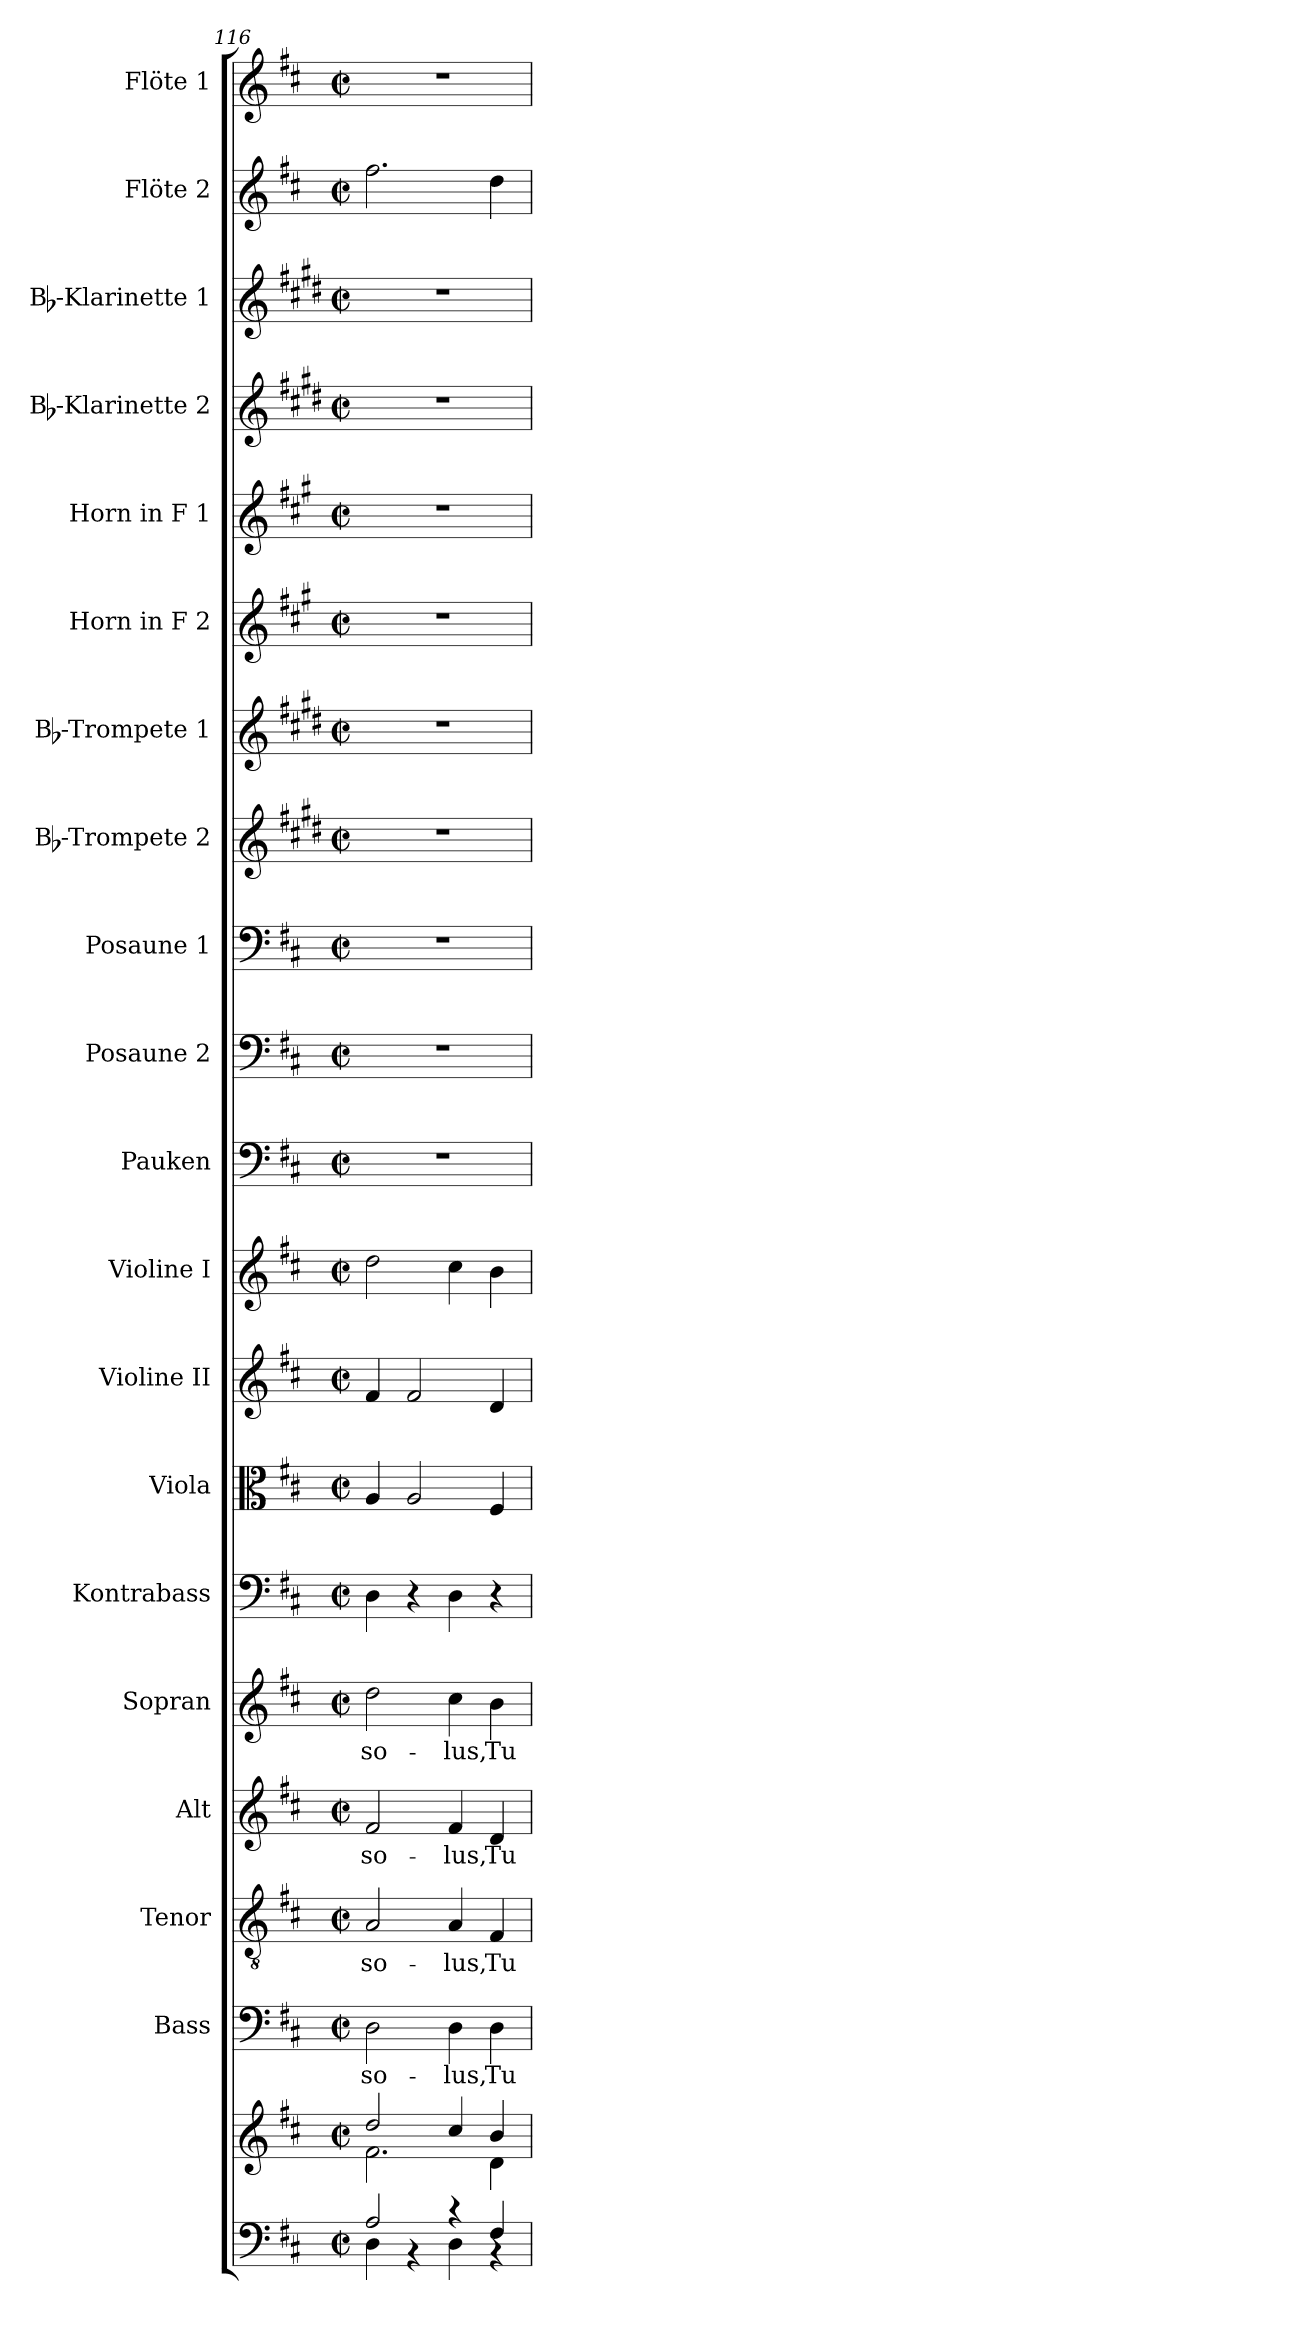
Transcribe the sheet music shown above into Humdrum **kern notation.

**kern	**kern	**kern	**text	**kern	**text	**kern	**text	**kern	**text	**kern	**kern	**kern	**kern	**kern	**kern	**kern	**kern	**kern	**kern	**kern	**kern	**kern	**kern	**kern
*part20	*part20	*part19	*part19	*part18	*part18	*part17	*part17	*part16	*part16	*part15	*part14	*part13	*part12	*part11	*part10	*part9	*part8	*part7	*part6	*part5	*part4	*part3	*part2	*part1
*staff21	*staff20	*staff19	*staff19	*staff18	*staff18	*staff17	*staff17	*staff16	*staff16	*staff15	*staff14	*staff13	*staff12	*staff11	*staff10	*staff9	*staff8	*staff7	*staff6	*staff5	*staff4	*staff3	*staff2	*staff1
*	*	*I"Bass	*	*I"Tenor	*	*I"Alt	*	*I"Sopran	*	*I"Kontrabass	*I"Viola	*I"Violine II	*I"Violine I	*I"Pauken	*I"Posaune 2	*I"Posaune 1	*I"Bb-Trompete 2	*I"Bb-Trompete 1	*I"Horn in F 2	*I"Horn in F 1	*I"Bb-Klarinette 2	*I"Bb-Klarinette 1	*I"Flöte 2	*I"Flöte 1
*	*	*I'B.	*	*I'T.	*	*I'A.	*	*I'S.	*	*I'Kb.	*I'Vla.	*I'Vl. II	*I'Vl. I	*I'Pk.	*I'Pos. 2	*I'Pos. 1	*I'Bb Trp. 2	*I'Bb Trp. 1	*	*	*I'Bb Kl. 2	*I'Bb Kl. 1	*I'Fl. 2	*I'Fl. 1
*clefF4	*clefG2	*clefF4	*	*clefGv2	*	*clefG2	*	*clefG2	*	*clefF4	*clefC3	*clefG2	*clefG2	*clefF4	*clefF4	*clefF4	*clefG2	*clefG2	*clefG2	*clefG2	*clefG2	*clefG2	*clefG2	*clefG2
*	*	*	*	*	*	*	*	*	*	*ITrd7c12	*	*	*	*	*	*	*ITrd1c2	*ITrd1c2	*ITrd4c7	*ITrd4c7	*ITrd1c2	*ITrd1c2	*	*
*k[f#c#]	*k[f#c#]	*k[f#c#]	*	*k[f#c#]	*	*k[f#c#]	*	*k[f#c#]	*	*k[f#c#]	*k[f#c#]	*k[f#c#]	*k[f#c#]	*k[f#c#]	*k[f#c#]	*k[f#c#]	*k[f#c#]	*k[f#c#]	*k[f#c#]	*k[f#c#]	*k[f#c#]	*k[f#c#]	*k[f#c#]	*k[f#c#]
*D:	*D:	*D:	*	*D:	*	*D:	*	*D:	*	*D:	*D:	*D:	*D:	*D:	*D:	*D:	*D:	*D:	*D:	*D:	*D:	*D:	*D:	*D:
*M2/2	*M2/2	*M2/2	*	*M2/2	*	*M2/2	*	*M2/2	*	*M2/2	*M2/2	*M2/2	*M2/2	*M2/2	*M2/2	*M2/2	*M2/2	*M2/2	*M2/2	*M2/2	*M2/2	*M2/2	*M2/2	*M2/2
*met(c|)	*met(c|)	*met(c|)	*	*met(c|)	*	*met(c|)	*	*met(c|)	*	*met(c|)	*met(c|)	*met(c|)	*met(c|)	*met(c|)	*met(c|)	*met(c|)	*met(c|)	*met(c|)	*met(c|)	*met(c|)	*met(c|)	*met(c|)	*met(c|)	*met(c|)
=116	=116	=116	=116	=116	=116	=116	=116	=116	=116	=116	=116	=116	=116	=116	=116	=116	=116	=116	=116	=116	=116	=116	=116	=116
*^	*^	*	*	*	*	*	*	*	*	*	*	*	*	*	*	*	*	*	*	*	*	*	*	*
!	!	!	!	!	!LO:LY:b	!	!LO:LY:b	!	!LO:LY:b	!	!LO:LY:b	!	!	!	!	!	!	!	!	!	!	!	!	!	!	!
2A/	4D\	2dd/	2.f#\	2D\	so-	2A/	so-	2f#/	so-	2dd\	so-	4DD\	4A/	4f#/	2dd\	1r	1r	1r	1r	1r	1r	1r	1r	1r	2.ff#\	1r
.	4rBB	.	.	.	.	.	.	.	.	.	.	4r	2A/	2f#/	.	.	.	.	.	.	.	.	.	.	.	.
!	!	!	!	!	!LO:LY:b	!	!LO:LY:b	!	!LO:LY:b	!	!LO:LY:b	!	!	!	!	!	!	!	!	!	!	!	!	!	!	!
4rB	4D\	4cc#/	.	4D\	-lus,	4A/	-lus,	4f#/	-lus,	4cc#\	-lus,	4DD\	.	.	4cc#\	.	.	.	.	.	.	.	.	.	.	.
!	!	!	!	!	!LO:LY:b	!	!LO:LY:b	!	!LO:LY:b	!	!LO:LY:b	!	!	!	!	!	!	!	!	!	!	!	!	!	!	!
4F#/	4rAA	4b/	4d\	4D\	Tu	4F#/	Tu	4d/	Tu	4b\	Tu	4r	4F#/	4d/	4b\	.	.	.	.	.	.	.	.	.	4dd\	.
*v	*v	*	*	*	*	*	*	*	*	*	*	*	*	*	*	*	*	*	*	*	*	*	*	*	*	*
*	*v	*v	*	*	*	*	*	*	*	*	*	*	*	*	*	*	*	*	*	*	*	*	*	*	*
=	=	=	=	=	=	=	=	=	=	=	=	=	=	=	=	=	=	=	=	=	=	=	=	=
*-	*-	*-	*-	*-	*-	*-	*-	*-	*-	*-	*-	*-	*-	*-	*-	*-	*-	*-	*-	*-	*-	*-	*-	*-
